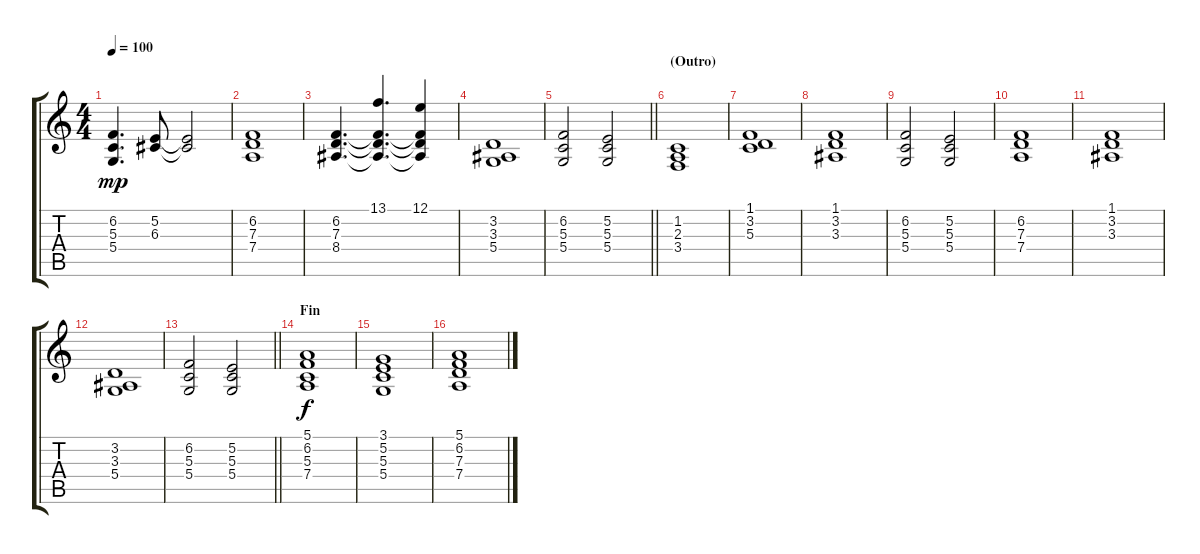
\track "" {instrument pad2warm}
\staff {score tabs}
\tuning (E4 B3 G3 D3 A2 E2) {hide}
\ts (4 4)
\tempo 100
\clef g2
\ks c
(6.2 5.3 5.4).4{d dy mp} (5.2 6.3).8 (5.2{t} 6.3{t}).2 |
(6.2 7.3 7.4).1 |
(6.2 7.3 8.4).4{d} (13.1 6.2{t} 7.3{t} 8.4{t}).4{d} (12.1 6.2{t} 7.3{t} 8.4{t}).4 |
(3.2 3.3 5.4).1 |
\barLineRight lightlight
(6.2 5.3 5.4).2 (5.2 5.3 5.4).2 |
\section ("" "(Outro)")
(1.2 2.3 3.4).1 |
(1.1 3.2 5.3).1 |
(1.1 3.2 3.3).1 |
(6.2 5.3 5.4).2 (5.2 5.3 5.4).2 |
(6.2 7.3 7.4).1 |
(1.1 3.2 3.3).1 |
(3.2 3.3 5.4).1 |
\barLineRight lightlight
(6.2 5.3 5.4).2 (5.2 5.3 5.4).2 |
\section ("" "Fin")
(5.1 6.2 5.3 7.4).1{dy f} |
(3.1 5.2 5.3 5.4).1 |
(5.1 6.2 7.3 7.4).1
